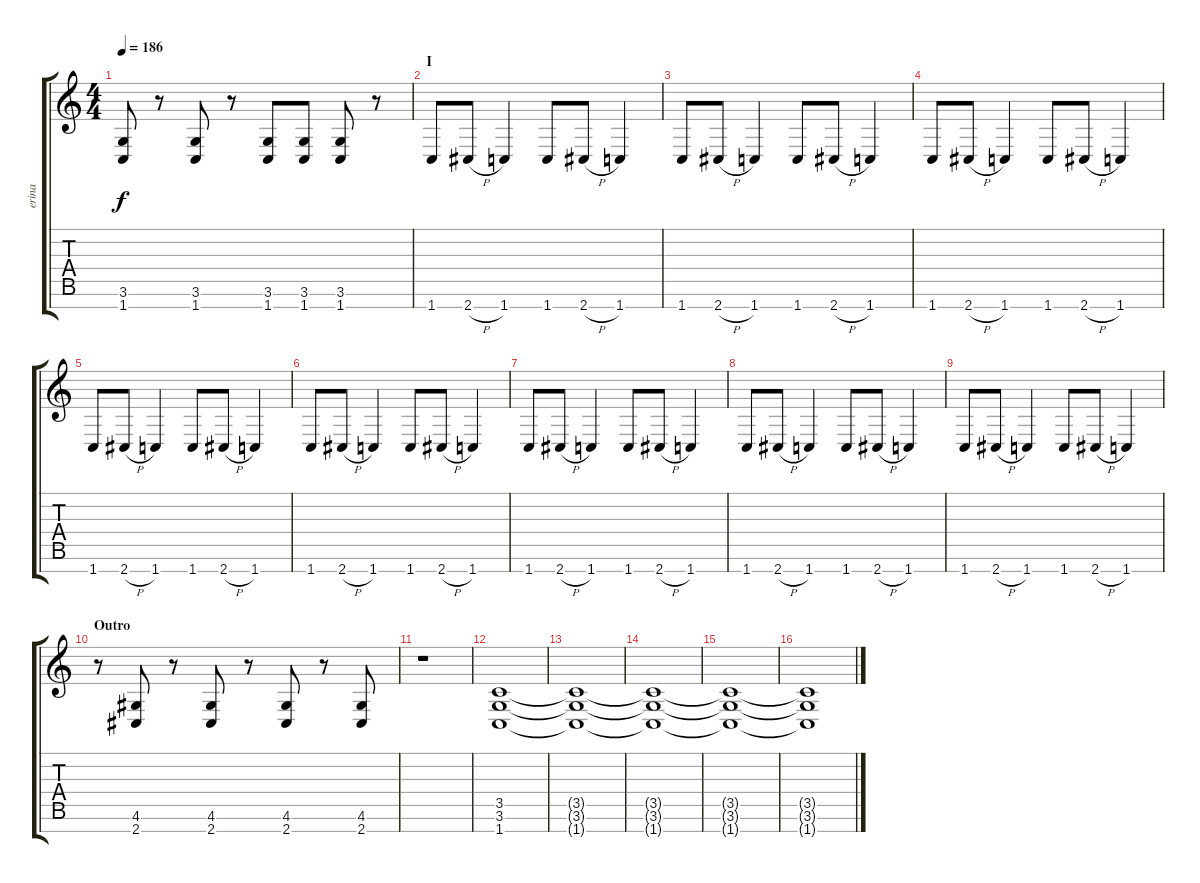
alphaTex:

\track ("erina" "erina") {instrument distortionguitar}
\staff {score tabs}
\tuning (E4 B3 G3 D3 A2 E2 B1) {hide}
\ts (4 4)
\tempo 186
\clef g2
\ks c
(3.6 1.7).8{dy f} r.8 (3.6 1.7).8 r.8 (3.6 1.7).8 (3.6 1.7).8 (3.6 1.7).8 r.8 |
\section ("" "I")
1.7.8 2.7{h}.8 1.7.4 1.7.8 2.7{h}.8 1.7.4 |
1.7.8 2.7{h}.8 1.7.4 1.7.8 2.7{h}.8 1.7.4 |
1.7.8 2.7{h}.8 1.7.4 1.7.8 2.7{h}.8 1.7.4 |
1.7.8 2.7{h}.8 1.7.4 1.7.8 2.7{h}.8 1.7.4 |
1.7.8 2.7{h}.8 1.7.4 1.7.8 2.7{h}.8 1.7.4 |
1.7.8 2.7{h}.8 1.7.4 1.7.8 2.7{h}.8 1.7.4 |
1.7.8 2.7{h}.8 1.7.4 1.7.8 2.7{h}.8 1.7.4 |
1.7.8 2.7{h}.8 1.7.4 1.7.8 2.7{h}.8 1.7.4 |
\section ("" "Outro")
r.8 (4.6 2.7).8 r.8 (4.6 2.7).8 r.8 (4.6 2.7).8 r.8 (4.6 2.7).8 |
r.1 |
(3.5 3.6 1.7).1 |
(3.5{t} 3.6{t} 1.7{t}).1 |
(3.5{t} 3.6{t} 1.7{t}).1 |
(3.5{t} 3.6{t} 1.7{t}).1 |
(3.5{t} 3.6{t} 1.7{t}).1
